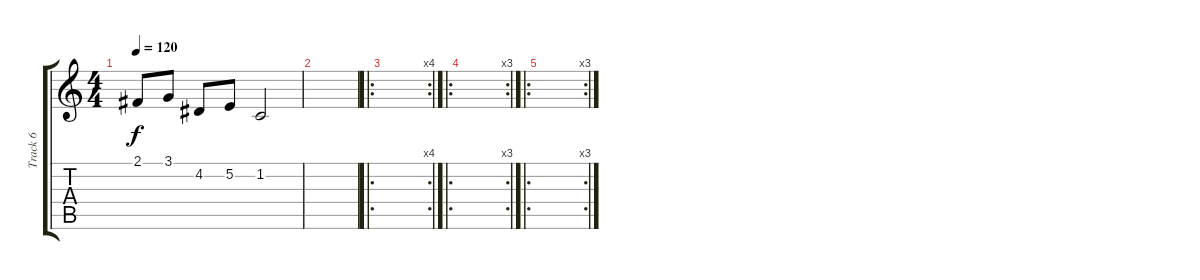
\track ("Track 6" "Track 6") {instrument stringensemble1}
\staff {score tabs}
\tuning (E4 B3 G3 D3 A2 E2) {hide}
\ts (4 4)
\tempo 120
\clef g2
\ks c
2.1.8{dy f} 3.1.8 4.2.8 5.2.8 1.2.2 |
|
\ro
\rc 4
|
\ro
\rc 3
|
\ro
\rc 3
